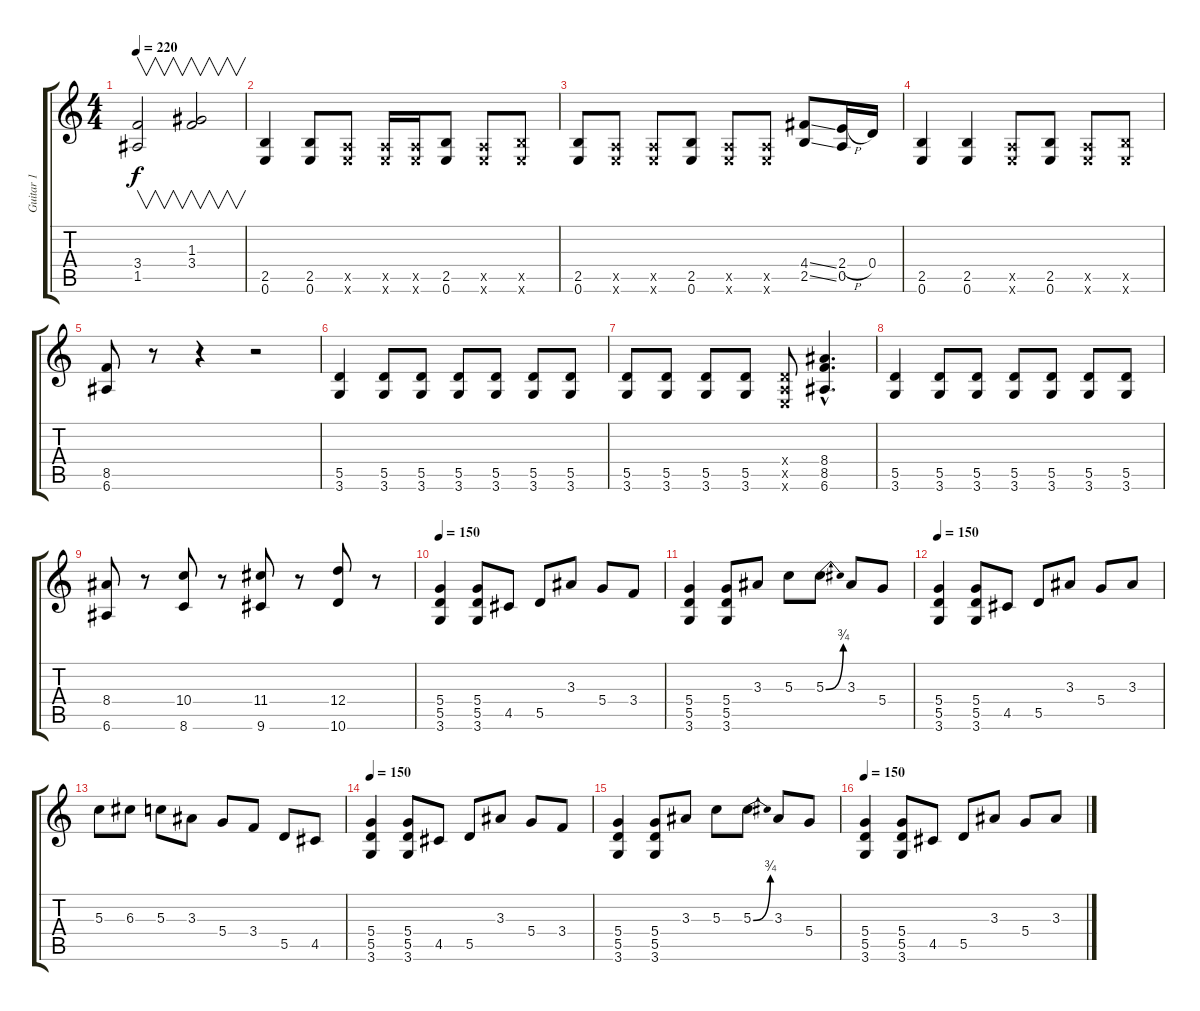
\track ("Guitar 1" "Guitar 1") {instrument distortionguitar}
\staff {score tabs}
\tuning (E4 B3 G3 D3 A2 E2) {hide}
\ts (4 4)
\tempo 220
\clef g2
\ks c
(3.4 1.5).2{v dy f} (1.3 3.4).2{v} |
(2.5 0.6).4 (2.5 0.6).8 (0.5{x} 0.6{x}).8 (0.5{x} 0.6{x}).16 (0.5{x} 0.6{x}).16 (2.5 0.6).8 (0.5{x} 0.6{x}).8 (2.5{x} 0.6{x}).8 |
(2.5 0.6).8 (0.5{x} 0.6{x}).8 (0.5{x} 0.6{x}).8 (2.5 0.6).8 (0.5{x} 0.6{x}).8 (0.5{x} 0.6{x}).8 (4.4{ss} 2.5{ss}).8 (2.4{h} 0.5).16 0.4.16 |
(2.5 0.6).4 (2.5 0.6).4 (0.5{x} 0.6{x}).8 (2.5 0.6).8 (0.5{x} 0.6{x}).8 (2.5{x} 0.6{x}).8 |
(8.5 6.6).8 r.8 r.4 r.2 |
(5.5 3.6).4 (5.5 3.6).8 (5.5 3.6).8 (5.5 3.6).8 (5.5 3.6).8 (5.5 3.6).8 (5.5 3.6).8 |
(5.5 3.6).8 (5.5 3.6).8 (5.5 3.6).8 (5.5 3.6).8 (0.4{x} 0.5{x} 0.6{x}).8 (8.4{hac} 8.5{hac} 6.6{hac}).4{d} |
(5.5 3.6).4 (5.5 3.6).8 (5.5 3.6).8 (5.5 3.6).8 (5.5 3.6).8 (5.5 3.6).8 (5.5 3.6).8 |
(8.4 6.6).8 r.8 (10.4 8.6).8 r.8 (11.4 9.6).8 r.8 (12.4 10.6).8 r.8 |
\tempo 150
(5.4 5.5 3.6).4 (5.4 5.5 3.6).8 4.5.8 5.5.8 3.3.8 5.4.8 3.4.8 |
(5.4 5.5 3.6).4 (5.4 5.5 3.6).8 3.3.8 5.3.8 5.3{be (bend 0 0 60 3)}.8 3.3.8 5.4.8 |
\tempo 150
(5.4 5.5 3.6).4 (5.4 5.5 3.6).8 4.5.8 5.5.8 3.3.8 5.4.8 3.3.8 |
5.3.8 6.3.8 5.3.8 3.3.8 5.4.8 3.4.8 5.5.8 4.5.8 |
\tempo 150
(5.4 5.5 3.6).4 (5.4 5.5 3.6).8 4.5.8 5.5.8 3.3.8 5.4.8 3.4.8 |
(5.4 5.5 3.6).4 (5.4 5.5 3.6).8 3.3.8 5.3.8 5.3{be (bend 0 0 60 3)}.8 3.3.8 5.4.8 |
\tempo 150
(5.4 5.5 3.6).4 (5.4 5.5 3.6).8 4.5.8 5.5.8 3.3.8 5.4.8 3.3.8
